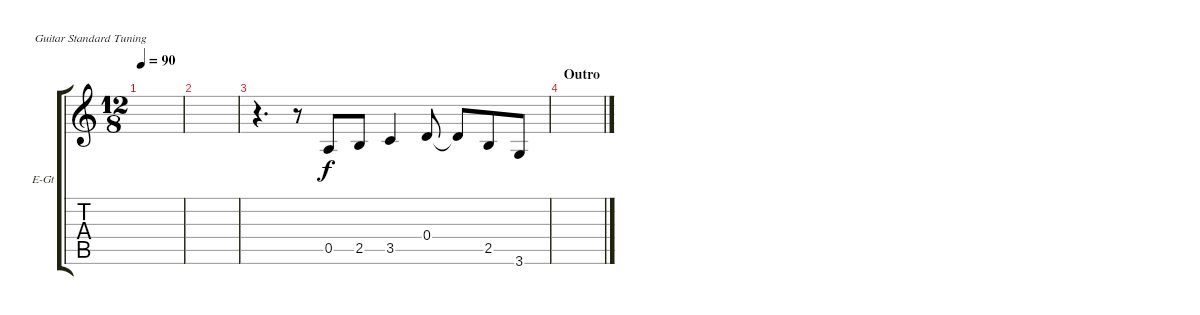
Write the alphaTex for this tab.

\defaultSystemsLayout 4
\bracketExtendMode groupsimilarinstruments
\firstSystemTrackNameOrientation horizontal
\otherSystemsTrackNameOrientation horizontal
\track ("VINNIE VINCENT FILLS" "E-Gt") {solo instrument distortionguitar}
\staff {score tabs}
\tuning (E4 B3 G3 D3 A2 E2)
\ts (12 8)
\tempo 90
\clef g2
\ks c
|
|
r.4{d} r.8 0.5.8 2.5.8 3.5.4 0.4.8 0.4{t}.8 2.5.8 3.6.8 |
\section ("" "Outro")
